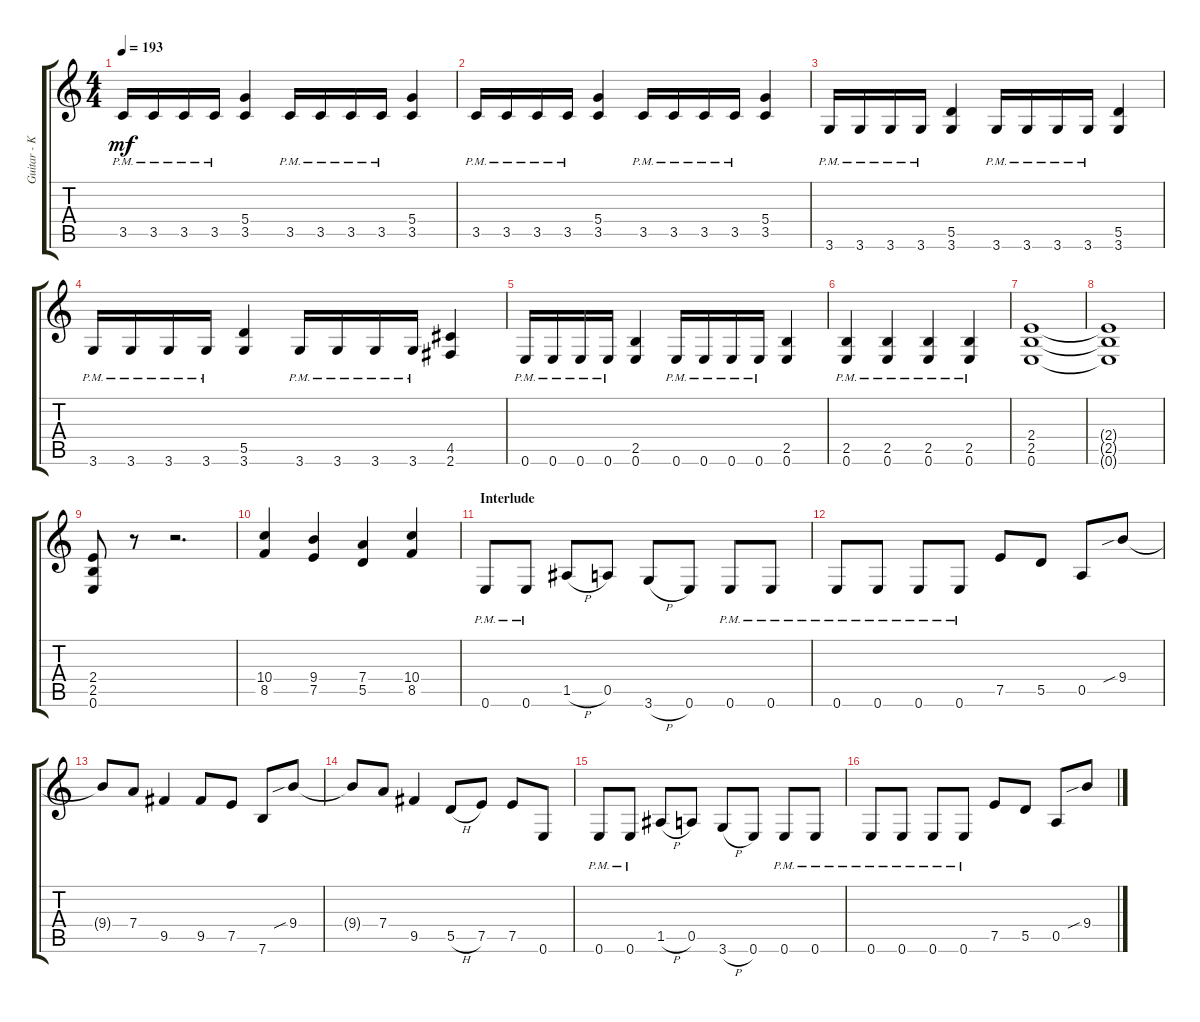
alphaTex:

\track ("Guitar - Kirk" "Guitar - K") {instrument distortionguitar}
\staff {score tabs}
\tuning (E4 B3 G3 D3 A2 E2) {hide}
\ts (4 4)
\tempo 193
\clef g2
\ks c
3.5{pm}.16{dy mf} 3.5{pm}.16 3.5{pm}.16 3.5{pm}.16 (5.4 3.5).4 3.5{pm}.16 3.5{pm}.16 3.5{pm}.16 3.5{pm}.16 (5.4 3.5).4 |
3.5{pm}.16 3.5{pm}.16 3.5{pm}.16 3.5{pm}.16 (5.4 3.5).4 3.5{pm}.16 3.5{pm}.16 3.5{pm}.16 3.5{pm}.16 (5.4 3.5).4 |
3.6{pm}.16 3.6{pm}.16 3.6{pm}.16 3.6{pm}.16 (5.5 3.6).4 3.6{pm}.16 3.6{pm}.16 3.6{pm}.16 3.6{pm}.16 (5.5 3.6).4 |
3.6{pm}.16 3.6{pm}.16 3.6{pm}.16 3.6{pm}.16 (5.5 3.6).4 3.6{pm}.16 3.6{pm}.16 3.6{pm}.16 3.6{pm}.16 (4.5 2.6).4 |
0.6{pm}.16 0.6{pm}.16 0.6{pm}.16 0.6{pm}.16 (2.5 0.6).4 0.6{pm}.16 0.6{pm}.16 0.6{pm}.16 0.6{pm}.16 (2.5 0.6).4 |
(2.5{pm} 0.6{pm}).4 (2.5{pm} 0.6{pm}).4 (2.5{pm} 0.6{pm}).4 (2.5{pm} 0.6{pm}).4 |
(2.4 2.5 0.6).1 |
(2.4{t} 2.5{t} 0.6{t}).1 |
(2.4 2.5 0.6).8 r.8 r.2{d} |
(10.4 8.5).4 (9.4 7.5).4 (7.4 5.5).4 (10.4 8.5).4 |
\section ("" "Interlude")
0.6{pm}.8 0.6{pm}.8 1.5{h}.8 0.5.8 3.6{h}.8 0.6.8 0.6{pm}.8 0.6{pm}.8 |
0.6{pm}.8 0.6{pm}.8 0.6{pm}.8 0.6{pm}.8 7.5.8 5.5.8 0.5.8 9.4{sib}.8 |
9.4{t}.8 7.4.8 9.5.4 9.5.8 7.5.8 7.6.8 9.4{sib}.8 |
9.4{t}.8 7.4.8 9.5.4 5.5{h}.8 7.5.8 7.5.8 0.6.8 |
0.6{pm}.8 0.6{pm}.8 1.5{h}.8 0.5.8 3.6{h}.8 0.6.8 0.6{pm}.8 0.6{pm}.8 |
0.6{pm}.8 0.6{pm}.8 0.6{pm}.8 0.6{pm}.8 7.5.8 5.5.8 0.5.8 9.4{sib}.8
